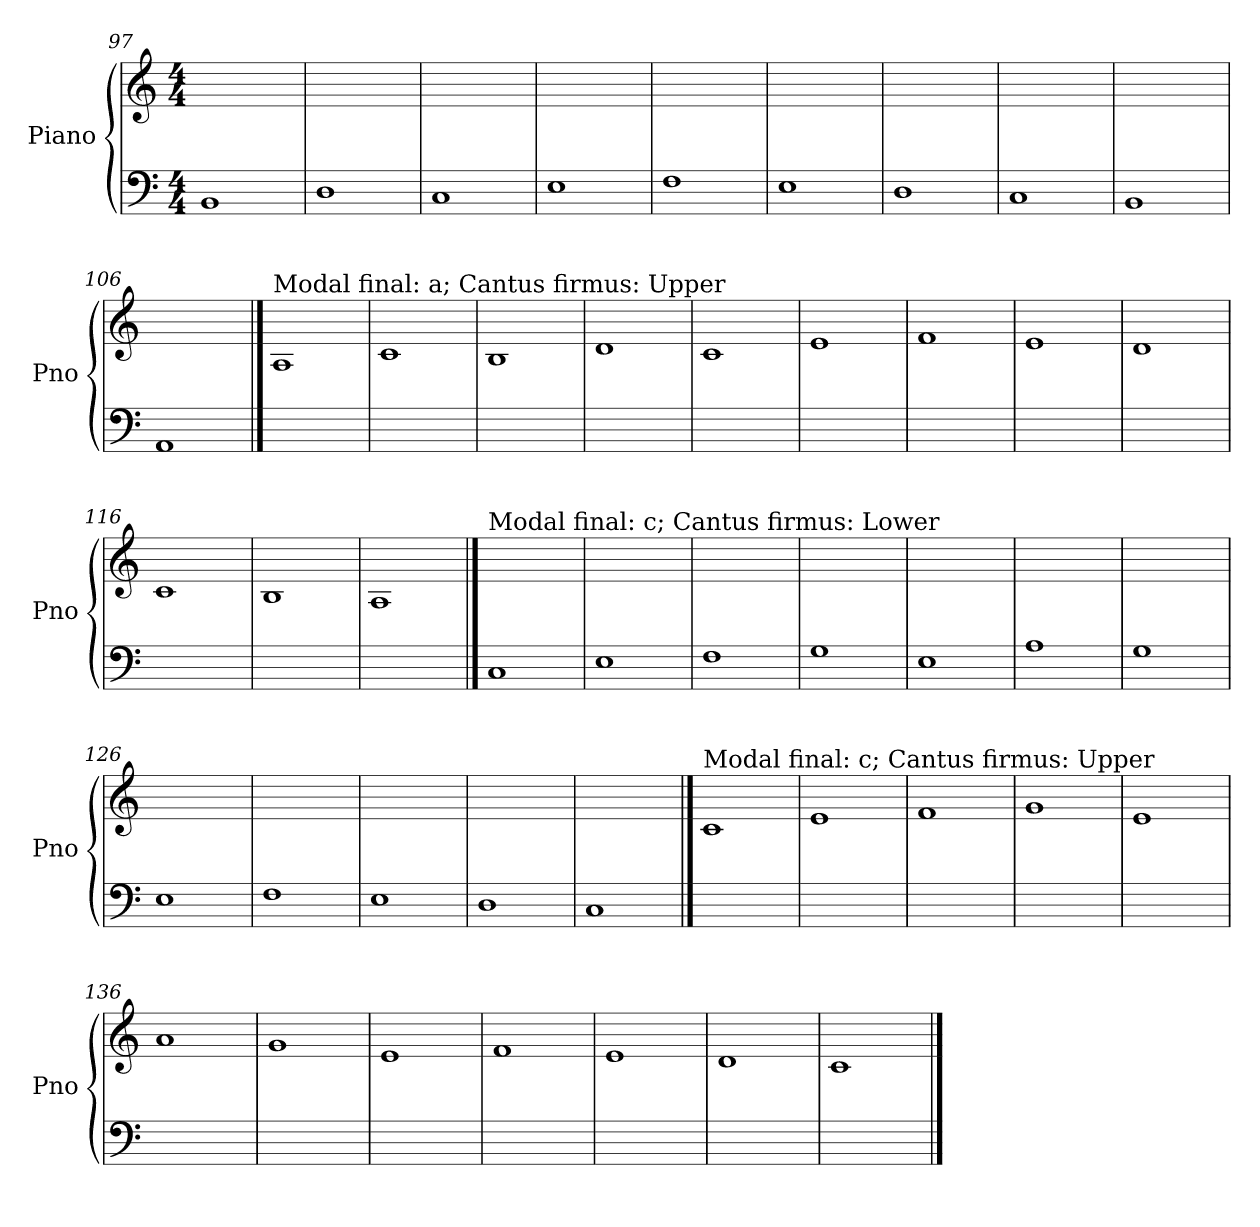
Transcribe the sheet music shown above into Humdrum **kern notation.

**kern	**kern
*part2	*part1
*staff2	*staff1
*I"Piano	*I"Piano
*I'Pno	*I'Pno
*clefF4	*clefG2
*k[]	*k[]
*M4/4	*M4/4
=97	=97
1BB	1ryy
=98	=98
1D	1ryy
=99	=99
1C	1ryy
=100	=100
1E	1ryy
=101	=101
1F	1ryy
=102	=102
1E	1ryy
=103	=103
1D	1ryy
=104	=104
1C	1ryy
=105	=105
1BB	1ryy
=106	=106
1AA	1ryy
!!LO:LB:g=z
==107	==107
!	!LO:TX:a:t=Modal final&colon; a; Cantus firmus&colon; Upper
1ryy	1A
=108	=108
1ryy	1c
=109	=109
1ryy	1B
=110	=110
1ryy	1d
=111	=111
1ryy	1c
=112	=112
1ryy	1e
=113	=113
1ryy	1f
=114	=114
1ryy	1e
=115	=115
1ryy	1d
=116	=116
1ryy	1c
=117	=117
1ryy	1B
=118	=118
1ryy	1A
!!LO:LB:g=z
==119	==119
!	!LO:TX:a:t=Modal final&colon; c; Cantus firmus&colon; Lower
1C	1ryy
=120	=120
1E	1ryy
=121	=121
1F	1ryy
=122	=122
1G	1ryy
=123	=123
1E	1ryy
=124	=124
1A	1ryy
=125	=125
1G	1ryy
=126	=126
1E	1ryy
=127	=127
1F	1ryy
=128	=128
1E	1ryy
=129	=129
1D	1ryy
=130	=130
1C	1ryy
!!LO:LB:g=z
==131	==131
!	!LO:TX:a:t=Modal final&colon; c; Cantus firmus&colon; Upper
1ryy	1c
=132	=132
1ryy	1e
=133	=133
1ryy	1f
=134	=134
1ryy	1g
=135	=135
1ryy	1e
=136	=136
1ryy	1a
=137	=137
1ryy	1g
=138	=138
1ryy	1e
=139	=139
1ryy	1f
=140	=140
1ryy	1e
=141	=141
1ryy	1d
=142	=142
1ryy	1c
==	==
*-	*-
